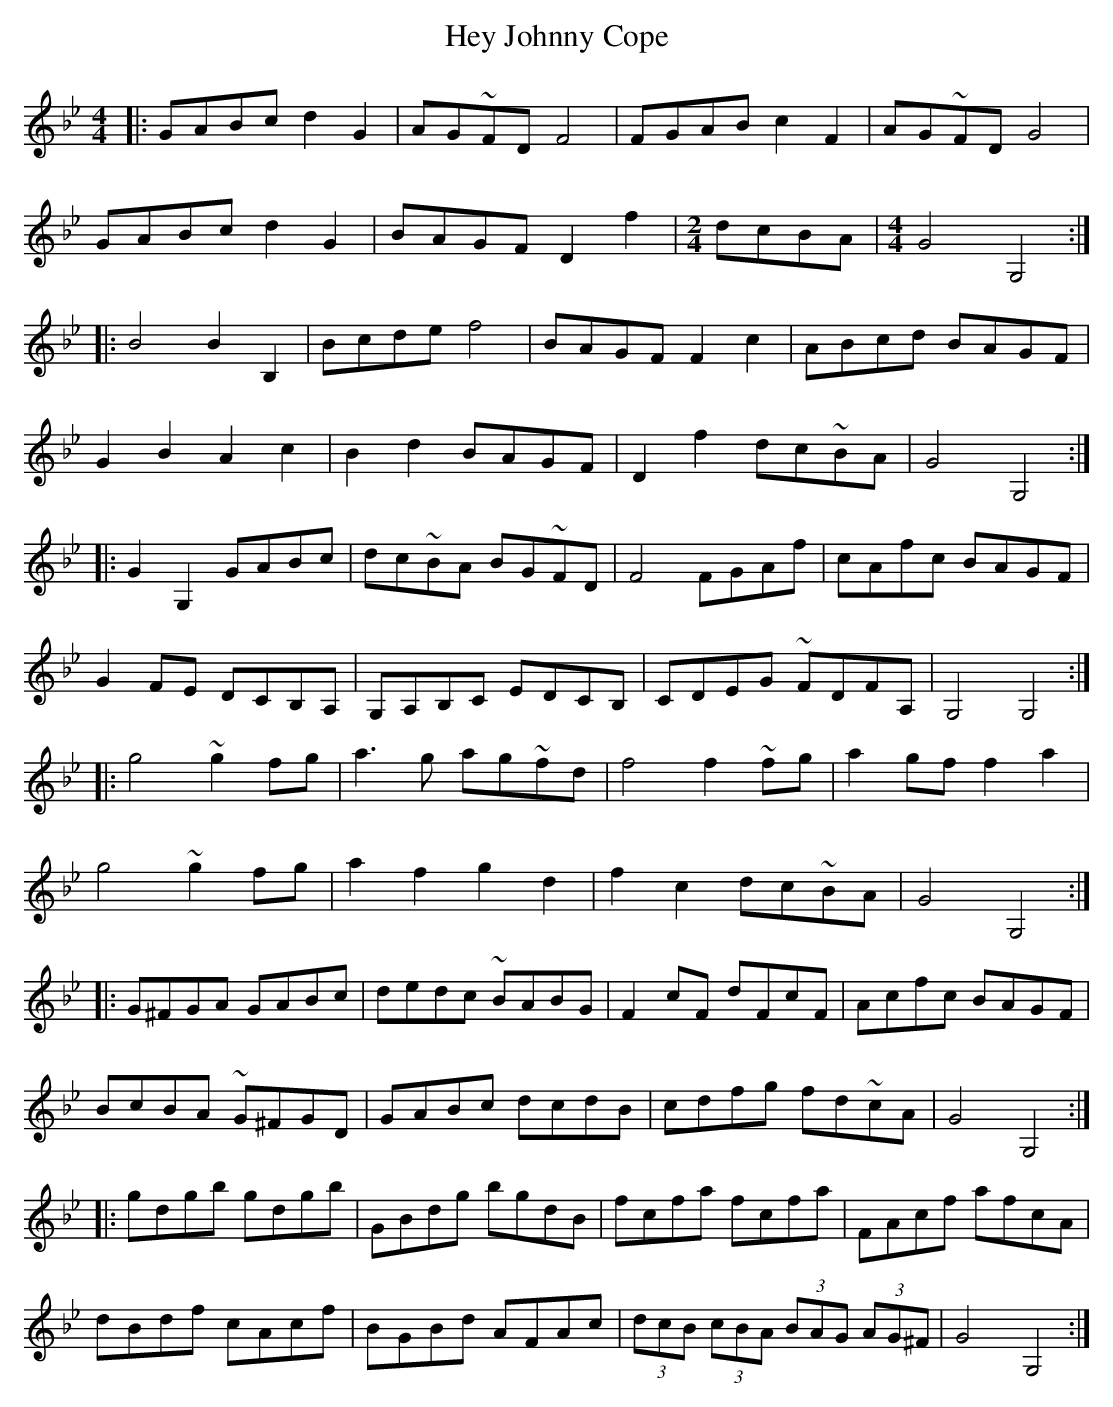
X:1
T: Hey Johnny Cope
M: 4/4
L: 1/8
K: Gmin
|: GABc d2 G2 | AG~FD F4 | FGAB c2 F2 | AG~FD G4 |
GABc d2 G2 | BAGF D2 f2 |[M:2/4] [L:1/8] dcBA |[M:4/4] [L:1/8] G4 G,4 :|
|: B4 B2 B,2 | Bcde f4 | BAGF F2 c2 | ABcd BAGF |
G2 B2 A2 c2 | B2 d2 BAGF | D2 f2 dc~BA | G4 G,4 :|
|: G2 G,2 GABc | dc~BA BG~FD | F4 FGAf | cAfc BAGF |
G2 FE DCB,A, | G,A,B,C EDCB, | CDEG ~FDFA, | G,4 G,4 :|
|: g4 ~g2 fg | a3 g ag~fd | f4 f2 ~fg | a2 gf f2 a2 |
g4 ~g2 fg | a2 f2 g2 d2 | f2 c2 dc~BA | G4 G,4 :|
|: G^FGA GABc | dedc ~BABG | F2 cF dFcF | Acfc BAGF |
BcBA ~G^FGD | GABc dcdB | cdfg fd~cA | G4 G,4 :|
|: gdgb gdgb | GBdg bgdB | fcfa fcfa | FAcf afcA|
dBdf cAcf | BGBd AFAc | (3dcB (3cBA (3BAG (3AG^F | G4 G,4 :|
